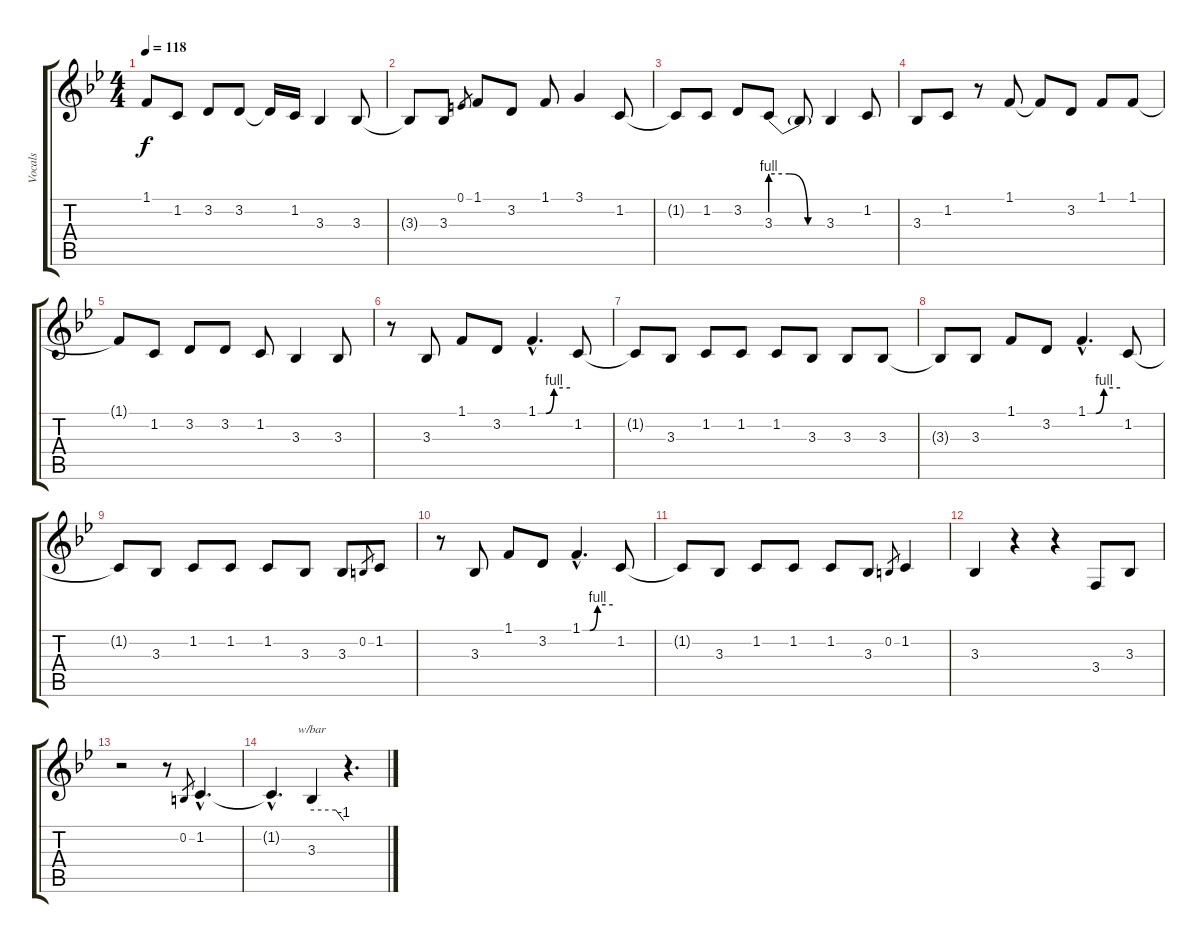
\track ("Vocals" "Vocals") {instrument oboe}
\staff {score tabs}
\tuning (E4 B3 G3 D3 A2 E2) {hide}
\ts (4 4)
\tempo 118
\clef g2
\ks bb
1.1{t}.8{dy f} 1.2.8 3.2.8 3.2.8 3.2{t}.16 1.2.16 3.3.4 3.3.8 |
3.3{t}.8 3.3.8 0.1.8{gr} 1.1.8 3.2.8 1.1.8 3.1.4 1.2.8 |
1.2{t}.8 1.2.8 3.2.8 3.3{be (custom 0 4 20 4 40 0 60 0)}.8 3.3{t}.8 3.3.4 1.2.8 |
3.3.8 1.2.8 r.8 1.1.8 1.1{t}.8 3.2.8 1.1.8 1.1.8 |
1.1{t}.8 1.2.8 3.2.8 3.2.8 1.2.8 3.3.4 3.3.8 |
r.8 3.3.8 1.1.8 3.2.8 1.1{be (custom 0 0 15 0 30 4 60 4) hac}.4{d} 1.2.8 |
1.2{t}.8 3.3.8 1.2.8 1.2.8 1.2.8 3.3.8 3.3.8 3.3.8 |
3.3{t}.8 3.3.8 1.1.8 3.2.8 1.1{be (custom 0 0 15 0 30 4 60 4) hac}.4{d} 1.2.8 |
1.2{t}.8 3.3.8 1.2.8 1.2.8 1.2.8 3.3.8 3.3.8 0.2.8{gr} 1.2.8 |
r.8 3.3.8 1.1.8 3.2.8 1.1{be (custom 0 0 15 0 30 4 60 4) hac}.4{d} 1.2.8 |
1.2{t}.8 3.3.8 1.2.8 1.2.8 1.2.8 3.3.8 0.2.8{gr} 1.2.4 |
3.3.4 r.4 r.4 3.4.8 3.3.8 |
r.2 r.8 0.2.8{gr} 1.2{hac}.4{d} |
1.2{hac t}.4{d} 3.3.4{tbe (custom default 0 0 45 0 60 -4)} r.4{d}
